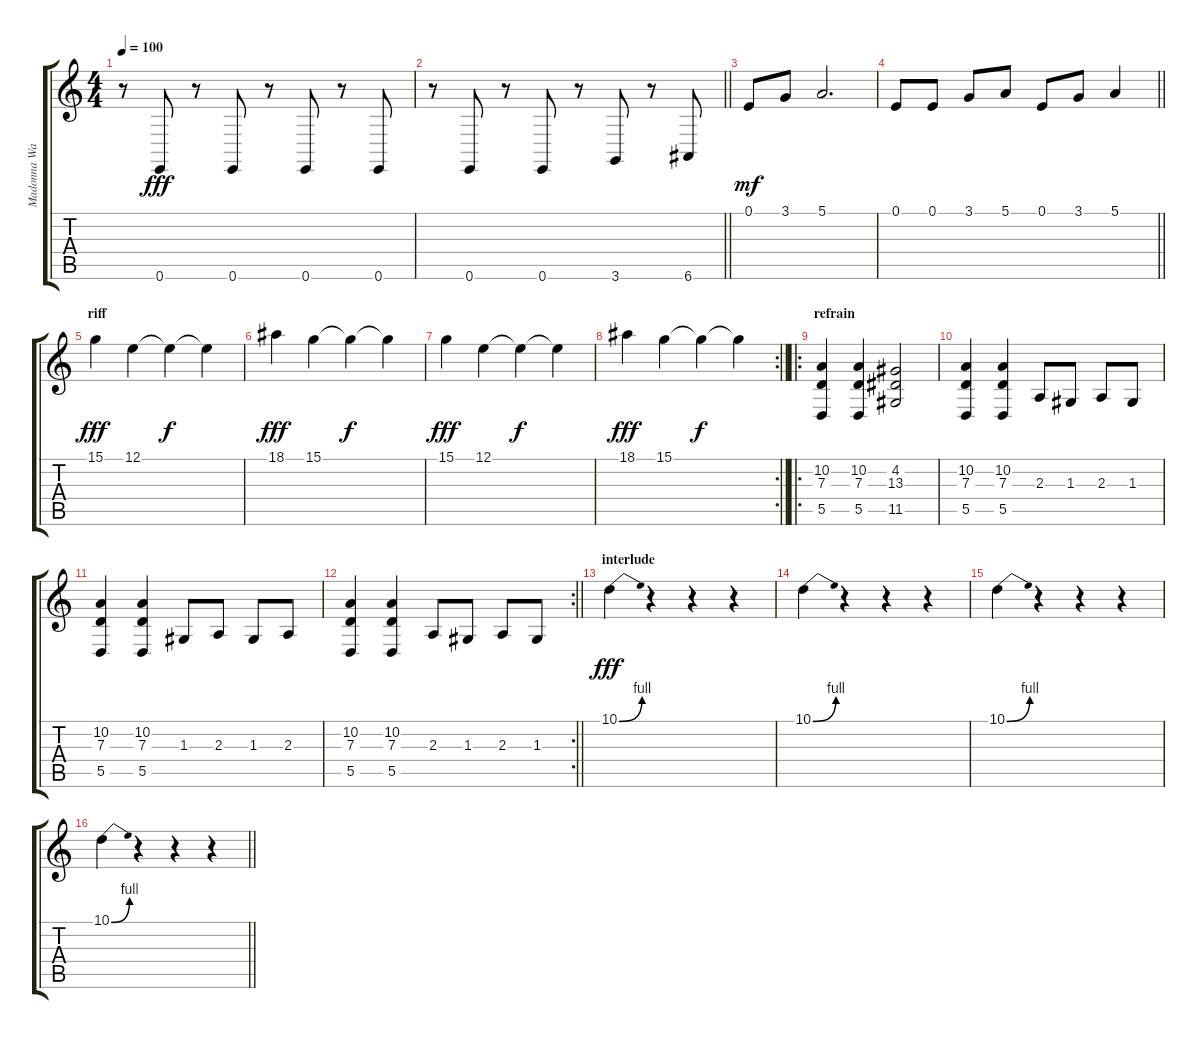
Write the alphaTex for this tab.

\track ("Madonna Wayne Gacy (keyboards)" "Madonna Wa") {instrument drawbarorgan}
\staff {score tabs}
\tuning (E4 B3 G3 D3 A2 E2) {hide}
\ts (4 4)
\tempo 100
\clef g2
\ks c
r.8{dy fff} 0.6.8 r.8 0.6.8 r.8 0.6.8 r.8 0.6.8 |
\barLineRight lightlight
r.8 0.6.8 r.8 0.6.8 r.8 3.6.8 r.8 6.6.8 |
0.1.8{dy mf instrument drawbarorgan} 3.1.8 5.1.2{d} |
\barLineRight lightlight
0.1.8 0.1.8 3.1.8 5.1.8 0.1.8 3.1.8 5.1.4 |
\section ("" "riff")
15.1.4{dy fff instrument glockenspiel} 12.1.4 12.1{t}.4{dy f} 12.1{t}.4 |
18.1.4{dy fff} 15.1.4 15.1{t}.4{dy f} 15.1{t}.4 |
15.1.4{dy fff instrument glockenspiel} 12.1.4 12.1{t}.4{dy f} 12.1{t}.4 |
\rc 2
\barLineRight lightlight
18.1.4{dy fff} 15.1.4 15.1{t}.4{dy f} 15.1{t}.4 |
\ro
\section ("" "refrain")
(10.2 7.3 5.5).4{volume 10 instrument orchestrahit} (10.2 7.3 5.5).4 (4.2 13.3 11.5).2 |
(10.2 7.3 5.5).4 (10.2 7.3 5.5).4 2.3.8 1.3.8 2.3.8 1.3.8 |
(10.2 7.3 5.5).4 (10.2 7.3 5.5).4 1.3.8 2.3.8 1.3.8 2.3.8 |
\rc 2
\barLineRight lightlight
(10.2 7.3 5.5).4 (10.2 7.3 5.5).4 2.3.8 1.3.8 2.3.8 1.3.8 |
\section ("" "interlude")
10.1{be (bend 0 0 60 4)}.4{dy fff instrument rockorgan} r.4 r.4 r.4 |
10.1{be (bend 0 0 60 4)}.4{instrument rockorgan} r.4 r.4 r.4 |
10.1{be (bend 0 0 60 4)}.4{instrument rockorgan} r.4 r.4 r.4 |
\barLineRight lightlight
10.1{be (bend 0 0 60 4)}.4{instrument rockorgan} r.4 r.4 r.4
